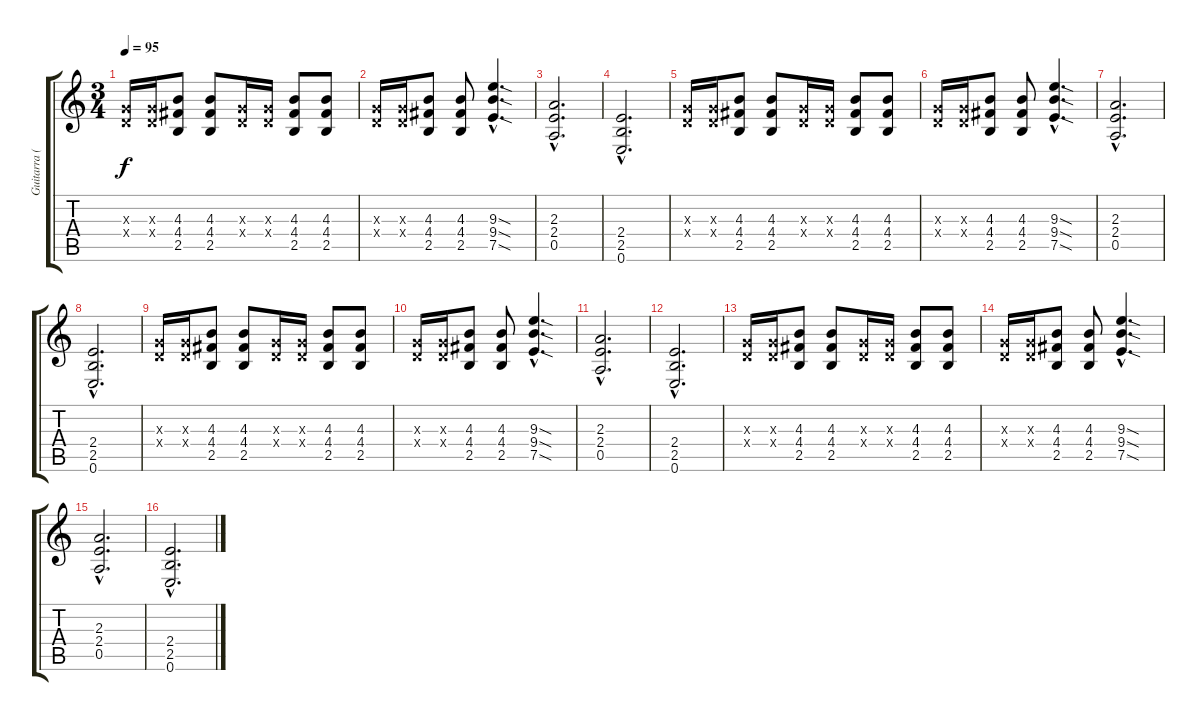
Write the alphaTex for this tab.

\track ("Guitarra (Mike)" "Guitarra (") {instrument distortionguitar}
\staff {score tabs}
\tuning (E4 B3 G3 D3 A2 E2) {hide}
\ts (3 4)
\tempo 95
\clef g2
\ks c
(0.3{x} 0.4{x}).16{dy f} (0.3{x} 0.4{x}).16 (4.3 4.4 2.5).8 (4.3 4.4 2.5).8 (0.3{x} 0.4{x}).16 (0.3{x} 0.4{x}).16 (4.3 4.4 2.5).8 (4.3 4.4 2.5).8 |
(0.3{x} 0.4{x}).16 (0.3{x} 0.4{x}).16 (4.3 4.4 2.5).8 (4.3 4.4 2.5).8 (9.3{sod hac} 9.4{sod hac} 7.5{sod hac}).4{d} |
(2.3{hac} 2.4{hac} 0.5{hac}).2{d} |
(2.4{hac} 2.5{hac} 0.6{hac}).2{d} |
(0.3{x} 0.4{x}).16 (0.3{x} 0.4{x}).16 (4.3 4.4 2.5).8 (4.3 4.4 2.5).8 (0.3{x} 0.4{x}).16 (0.3{x} 0.4{x}).16 (4.3 4.4 2.5).8 (4.3 4.4 2.5).8 |
(0.3{x} 0.4{x}).16 (0.3{x} 0.4{x}).16 (4.3 4.4 2.5).8 (4.3 4.4 2.5).8 (9.3{sod hac} 9.4{sod hac} 7.5{sod hac}).4{d} |
(2.3{hac} 2.4{hac} 0.5{hac}).2{d} |
(2.4{hac} 2.5{hac} 0.6{hac}).2{d} |
(0.3{x} 0.4{x}).16 (0.3{x} 0.4{x}).16 (4.3 4.4 2.5).8 (4.3 4.4 2.5).8 (0.3{x} 0.4{x}).16 (0.3{x} 0.4{x}).16 (4.3 4.4 2.5).8 (4.3 4.4 2.5).8 |
(0.3{x} 0.4{x}).16 (0.3{x} 0.4{x}).16 (4.3 4.4 2.5).8 (4.3 4.4 2.5).8 (9.3{sod hac} 9.4{sod hac} 7.5{sod hac}).4{d} |
(2.3{hac} 2.4{hac} 0.5{hac}).2{d} |
(2.4{hac} 2.5{hac} 0.6{hac}).2{d} |
(0.3{x} 0.4{x}).16 (0.3{x} 0.4{x}).16 (4.3 4.4 2.5).8 (4.3 4.4 2.5).8 (0.3{x} 0.4{x}).16 (0.3{x} 0.4{x}).16 (4.3 4.4 2.5).8 (4.3 4.4 2.5).8 |
(0.3{x} 0.4{x}).16 (0.3{x} 0.4{x}).16 (4.3 4.4 2.5).8 (4.3 4.4 2.5).8 (9.3{sod hac} 9.4{sod hac} 7.5{sod hac}).4{d} |
(2.3{hac} 2.4{hac} 0.5{hac}).2{d} |
(2.4{hac} 2.5{hac} 0.6{hac}).2{d}
